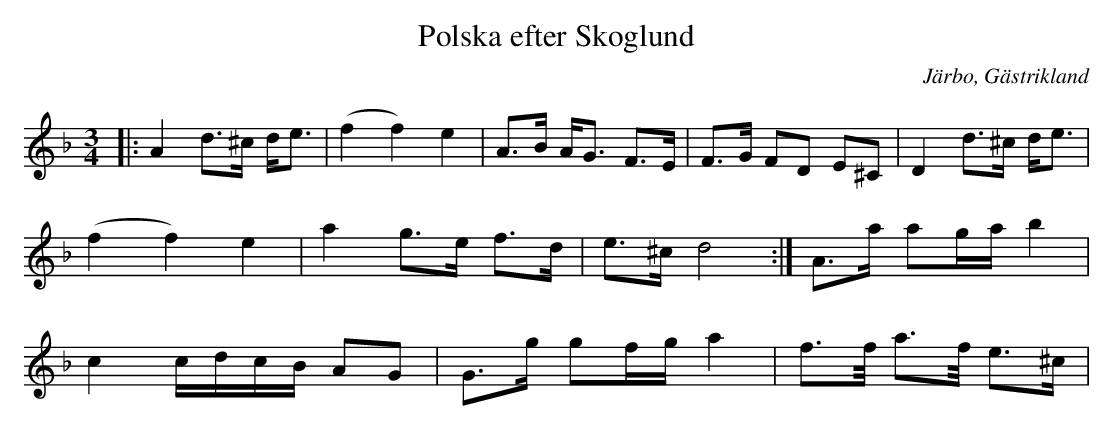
X:1
T: Polska efter Skoglund
O: Järbo, Gästrikland
M: 3/4
L: 1/16
K: Dm
|:A4 d2>^c2 d2<e2 |(f4f4) e4| A2>B2 A2<G2 F2>E2|F2>G2 F2D2 E2^C2|D4 d2>^c2 d2<e2 |(f4f4) e4|a4 g2>e2 f2>d2|e2>^c2 d8:|A2>a2 a2ga b4|c4 cdcB A2G2|G2>g2 g2fg  a4|f2>f a2>f e2>^c2|
